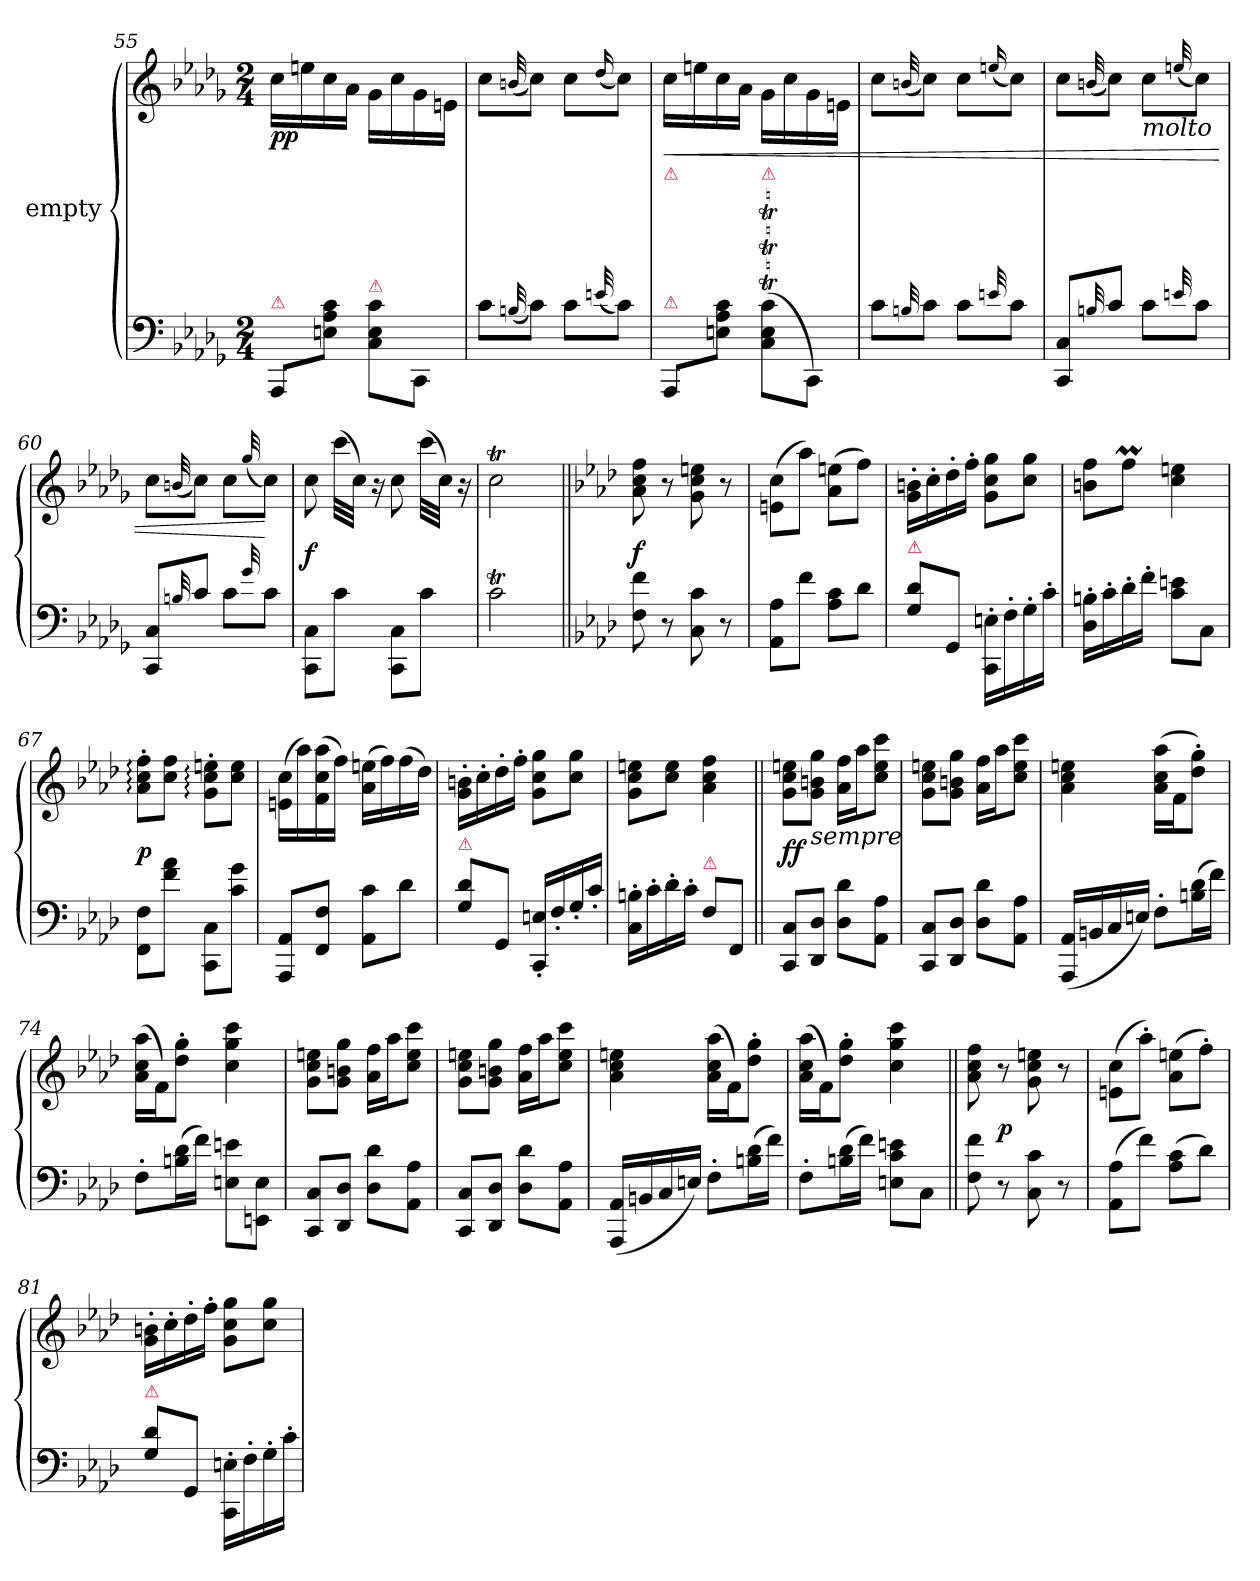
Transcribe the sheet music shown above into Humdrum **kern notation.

**kern	**kern	**dynam
*part1	*part1	*part1
*staff2	*staff1	*staff1/2
*I"empty	*	*
*clefF4	*clefG2	*
*k[b-e-a-d-g-]	*k[b-e-a-d-g-]	*
*D-:	*D-:	*
*M2/4	*M2/4	*
=55	=55	=55
!LO:TX:a:color=crimson:t=⚠	!	!
8AAA-/L	16cc\LL	pp
.	16een\	.
8En\ 8A-\ 8c\J	16cc\	.
.	16a-\JJ	.
!LO:TX:a:color=crimson:t=⚠	!	!
8C\ 8E\ 8c\L	16g-\LL	.
.	16cc\	.
8CC\J	16g-\	.
.	16en\JJ	.
=56	=56	=56
8c\L	8cc\L	.
(>32qqBn/	(>32qqbn/	.
8c\J)	8cc\J)	.
8c\L	8cc\L	.
(>32qqen/	(>16qqdd-/	.
8c\J)	8cc\J)	.
=57	=57	=57
!	!LO:TX:b:color=crimson:t=⚠	!
!LO:TX:a:color=crimson:t=⚠	!	!
!	!	!LO:HP:b
8AAA-/L	16cc\LL	<
.	16een\	.
8En\ 8A-\ 8c\J	16cc\	.
.	16a-\JJ	.
!LO:TX:a:color=crimson:t=⚠	!	!
(8CT\ 8ET\ 8cT\L	16g-\LL	.
.	16cc\	.
8CC\J)	16g-\	.
.	16en\JJ	.
=58	=58	=58
8c\L	8cc\L	.
32qqBn/	(32qqbn/	.
8c\J	8cc\J)	.
8c\L	8cc\L	.
32qqen/	(>16qqeen/	.
8c\J	8cc\J)	.
=59	=59	=59
8CC/ 8C/L	8cc\L	.
32qqBn/	(>32qqbn/	.
8c\J	8cc\J)	.
!	!LO:TX:b:i:t=molto	!
8c\L	8cc\L	.
32qqen/	(>32qqeen/	.
8c\J	8cc\J)	.
=60	=60	=60
8CC/ 8C/L	8cc\L	.
32qqBn/	(>32qqbn/	.
8c\J	8cc\J)	.
8c\L	8cc\L	.
32qqg-/	(>32qqgg-/	.
8c\J	8cc\J)	[
=61	=61	=61
8CC\ 8C\L	8cc\	f
8c\J	(32ccc\LLL	.
.	32cc\JJJ)	.
.	16r	.
8CC\ 8C\L	8cc\	.
8c\J	(32ccc\LLL	.
.	32cc\JJJ)	.
.	16r	.
=62	=62	=62
2ct\	2cct\	.
*k[]	*k[]	*
=63||	=63||	=63||
*k[b-e-a-d-]	*k[b-e-a-d-]	*
8F\ 8f\	8a-\ 8cc\ 8ff\	f
8r	8r	.
8C\ 8c\	8g\ 8cc\ 8een\	.
8r	8r	.
=64	=64	=64
8AA-\ 8A-\L	(8en\ 8cc\L	.
8f\J	8aa-\J)	.
8A-\ 8c\L	(8a-\ 8een\L	.
8d-\J	8ff\J)	.
=65	=65	=65
!LO:TX:a:color=crimson:t=⚠	!	!
8G\ 8d-\L	16g'\ 16bn'\LL	.
.	16cc'\	.
8GG/J	16dd-'\	.
.	16ff'\JJ	.
16CC'\ 16En'\LL	8g\ 8cc\ 8gg\L	.
16F'\	.	.
16G'\	8cc\ 8gg\J	.
16c'\JJ	.	.
=66	=66	=66
16D-'\ 16Bn'\LL	8bn\ 8ff\L	.
16c'\	.	.
16d-'\	8ffM\J	.
16f'\JJ	.	.
8c\ 8en\L	4cc\ 4een\	.
8C\J	.	.
=67	=67	=67
8FF\ 8F\L	8a-:'\ 8cc:'\ 8ff:'\L	p
8f\ 8a-\J	8cc\ 8ff\J	.
8CC\ 8C\L	8g:'\ 8cc:'\ 8een:'\L	.
8c\ 8g\J	8cc\ 8ee\J	.
=68	=68	=68
8AAA-/ 8AA-/L	(16en\ 16cc\LL	.
.	16aa-\)	.
8FF/ 8F/J	(16f\ 16cc\ 16aa-\	.
.	16ff\JJ)	.
8AA-\ 8c\L	(16a-\ 16een\LL	.
.	16ff\)	.
8d-\J	(16ff\	.
.	16dd-\JJ)	.
=69	=69	=69
!LO:TX:a:color=crimson:t=⚠	!	!
8G\ 8d-\L	16g'\ 16bn'\LL	.
.	16cc'\	.
8GG/J	16dd-'\	.
.	16ff'\JJ	.
16CC'/ 16En'/LL	8g\ 8cc\ 8gg\L	.
16F'/	.	.
16G'/	8cc\ 8gg\J	.
16c'/JJ	.	.
=70	=70	=70
16C'\ 16Bn'\LL	8g\ 8cc\ 8een\L	.
16c'\	.	.
16d-'\	8cc\ 8ee\J	.
16c'\JJ	.	.
!LO:TX:a:color=crimson:t=⚠	!	!
8F\L	4a-\ 4cc\ 4ff\	.
8FF/J	.	.
=71||	=71||	=71||
8CC/ 8C/L	8g\ 8cc\ 8een\L	ff
!	!LO:TX:b:i:t=sempre	!
8DD-/ 8D-/J	8g\ 8bn\ 8gg\J	.
8D-\ 8d-\L	16a-\ 16ff\LL	.
.	16aa-\J	.
8AA-\ 8A-\J	8cc\ 8ee\ 8ccc\J	.
=72	=72	=72
8CC/ 8C/L	8g\ 8cc\ 8een\L	.
8DD-/ 8D-/J	8g\ 8bn\ 8gg\J	.
8D-\ 8d-\L	16a-\ 16ff\LL	.
.	16aa-\J	.
8AA-\ 8A-\J	8cc\ 8ee\ 8ccc\J	.
=73	=73	=73
(16AAA-/ 16AA-/LL	4a-\ 4cc\ 4een\	.
16BBn/	.	.
16C/	.	.
16En/JJ)	.	.
8F'\L	(16a-\ 16cc\ 16aa-\LL	.
.	16f\J	.
(16Bn\ 16d-\L	8dd-'\ 8gg'\J)	.
16f\JJ)	.	.
=74	=74	=74
8F'\L	(16a-\ 16cc\ 16aa-\LL	.
.	16f\J)	.
(16Bn\ 16d-\L	8dd-'\ 8gg'\J	.
16f\JJ)	.	.
8En\ 8en\L	4cc\ 4gg\ 4ccc\	.
8EEn\ 8E\J	.	.
=75	=75	=75
8CC/ 8C/L	8g\ 8cc\ 8een\L	.
8DD-/ 8D-/J	8g\ 8bn\ 8gg\J	.
8D-\ 8d-\L	16a-\ 16ff\LL	.
.	16aa-\J	.
8AA-\ 8A-\J	8cc\ 8ee\ 8ccc\J	.
=76	=76	=76
8CC/ 8C/L	8g\ 8cc\ 8een\L	.
8DD-/ 8D-/J	8g\ 8bn\ 8gg\J	.
8D-\ 8d-\L	16a-\ 16ff\LL	.
.	16aa-\J	.
8AA-\ 8A-\J	8cc\ 8ee\ 8ccc\J	.
=77	=77	=77
(16AAA-/ 16AA-/LL	4a-\ 4cc\ 4een\	.
16BBn/	.	.
16C/	.	.
16En/JJ)	.	.
8F'\L	(16a-\ 16cc\ 16aa-\LL	.
.	16f\J)	.
(16Bn\ 16d-\L	8dd-'\ 8gg'\J	.
16f\JJ)	.	.
=78	=78	=78
8F'\L	(16a-\ 16cc\ 16aa-\LL	.
.	16f\J)	.
(16Bn\ 16d-\L	8dd-'\ 8gg'\J	.
16f\JJ)	.	.
8En\ 8c\ 8en\L	4cc\ 4gg\ 4ccc\	.
8C\J	.	.
=79||	=79||	=79||
8F\ 8f\	8a-\ 8cc\ 8ff\	.
8r	8r	p
8C\ 8c\	8g\ 8cc\ 8een\	.
8r	8r	.
=80	=80	=80
(8AA-\ 8A-\L	(8en\ 8cc\L	.
8f\J)	8aa-'\J)	.
(8A-\ 8c\L	(8a-\ 8een\L	.
8d-\J)	8ff'\J)	.
=81	=81	=81
!LO:TX:a:color=crimson:t=⚠	!	!
8G\ 8d-\L	16g'\ 16bn'\LL	.
.	16cc'\	.
8GG/J	16dd-'\	.
.	16ff'\JJ	.
16CC'\ 16En'\LL	8g\ 8cc\ 8gg\L	.
16F'\	.	.
16G'\	8cc\ 8gg\J	.
16c'\JJ	.	.
=	=	=
*-	*-	*-
